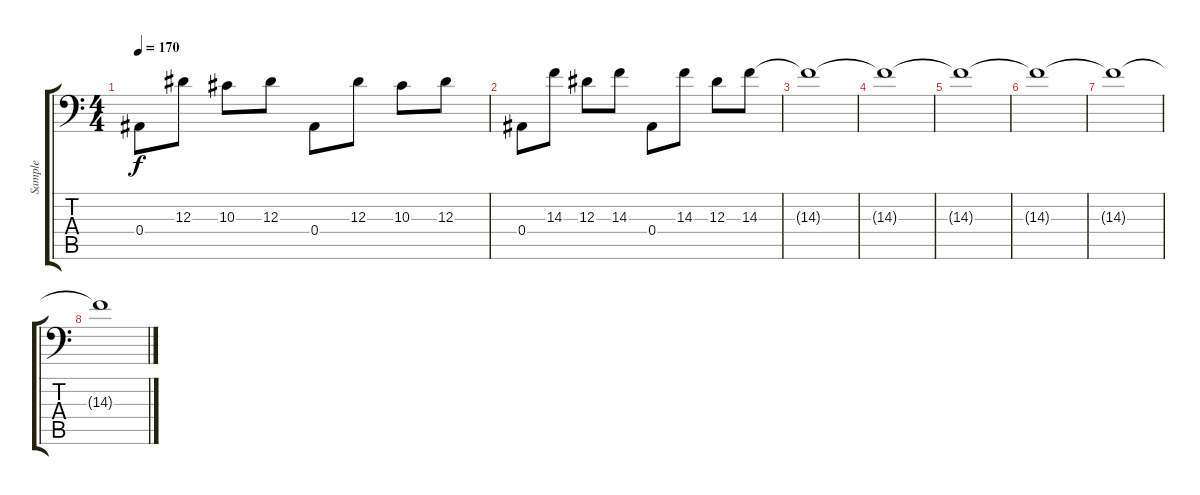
\track ("Sample" "Sample") {instrument lead2sawtooth}
\staff {score tabs}
\tuning (C4 G3 Eb3 Bb2 F2 Bb1) {hide}
\ts (4 4)
\tempo 170
\clef f4
\ks c
0.4.8{dy f} 12.3.8 10.3.8 12.3.8 0.4.8 12.3.8 10.3.8 12.3.8 |
0.4.8 14.3.8 12.3.8 14.3.8 0.4.8 14.3.8 12.3.8 14.3.8 |
14.3{t}.1{volume 10} |
14.3{t}.1{volume 8} |
14.3{t}.1{volume 6} |
14.3{t}.1{volume 4} |
14.3{t}.1{volume 2} |
14.3{t}.1{volume 0}
